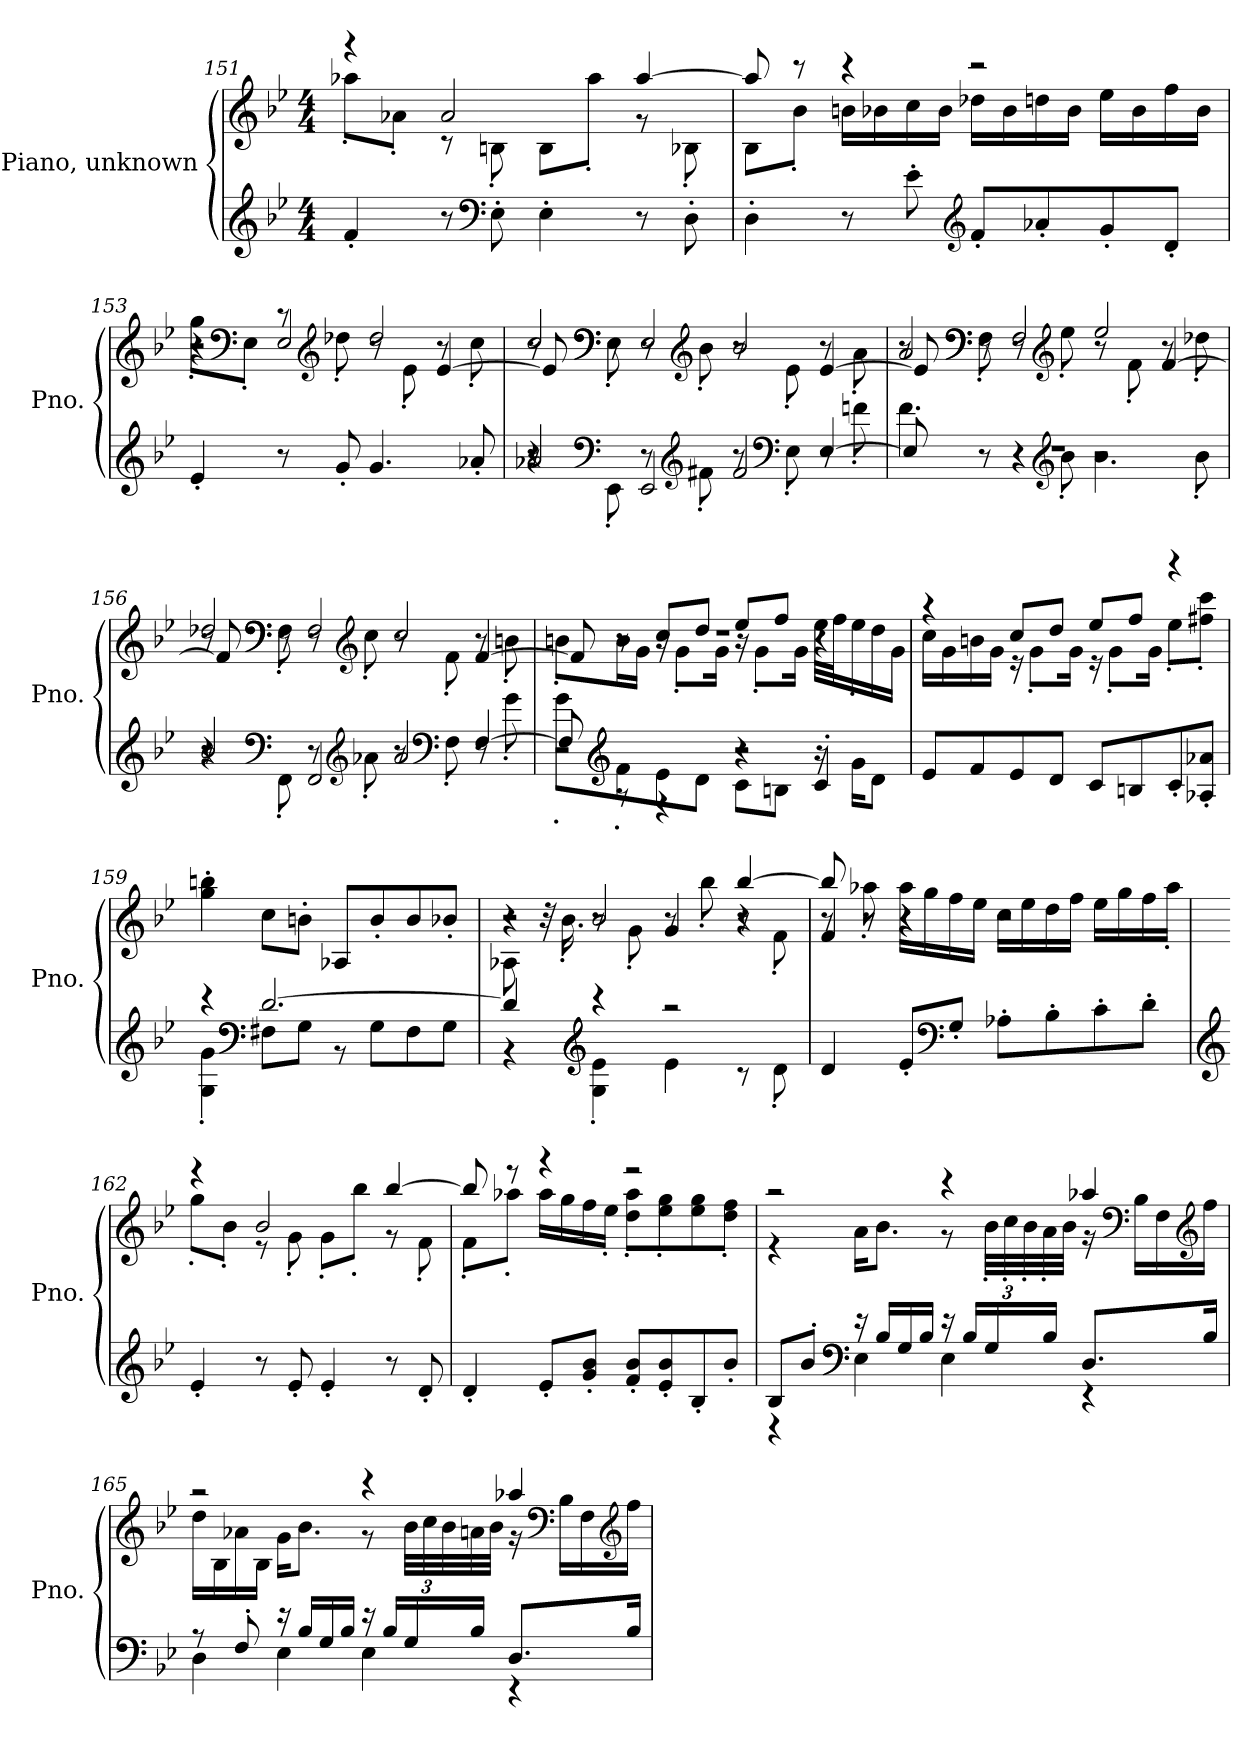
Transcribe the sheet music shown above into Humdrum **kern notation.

**kern	**kern
*part1	*part1
*staff2	*staff1
*I"Piano, unknown	*
*I'Pno.	*
*clefG2	*clefG2
*k[b-e-]	*k[b-e-]
*M4/4	*M4/4
=151	=151
*	*^
4f'/	4r	8aa-X'\L
.	.	8a-X'\J
8r	2a-/	8r
*clefF4	*	*
8E-'\	.	8Bn'\
4E-'\	.	8B\L
.	.	8aa-'\J
8r	[4aa-/	8r
8D'\	.	8B-X'\
!!LO:LB:g=z	!!
=152	=152	=152
4D'\	8aa-/]	8B-\L
.	8r	8b-'\J
8r	4r	16bn\LL
.	.	16b-X\
8e-'\	.	16cc\
.	.	16b-\JJ
*clefG2	*	*
8f'/L	2r	16dd-X\LL
.	.	16b-\
8a-X'/	.	16ddn\
.	.	16b-\JJ
8g'/	.	16ee-\LL
.	.	16b-\
8d'/J	.	16ff\
.	.	16b-\JJ
=153	=153	=153
*	*	*^
4e-'/	2r	8gg'\L	4r
*	*clefF4	*	*
.	.	8E-'\J	.
8r	.	8r	2E-/
*	*clefG2	*	*
8g'/	.	8dd-X'\	.
4.g/	2dd-/	8r	.
.	.	8e-'\	.
.	.	8r	[4e-/
8a-X'/	.	8cc'\	.
!!LO:LB:g=z	!!	!!
=154	=154	=154	=154
*^	*	*	*
*	*^	*	*	*
2a-X/	8r	4r	2cc/	8r	8e-/]
*clefF4	*	*	*clefF4	*	*
.	8EE-'\	.	.	8E-'\	8r
.	8r	2EE-/	.	8r	2E-/
*clefG2	*	*	*clefG2	*	*
.	8f#X'\	.	.	8b-'\	.
2f#/	8r	.	2b-/	8r	.
*clefF4	*	*	*	*	*
.	8E-'\	.	.	8e-'\	.
.	8r	[4E-/	.	8r	[4e-/
.	8fn'\	.	.	8a'\	.
=155	=155	=155	=155	=155	=155
1r	4.f\	8E-/]	2a/	8r	8e-/]
*	*	*	*clefF4	*	*
.	.	8r	.	8F'\	8r
.	.	4r	.	8r	2F/
*clefG2	*	*	*clefG2	*	*
.	8b-'\	.	.	8ee-'\	.
.	4.b-\	2r	2ee-/	8r	.
.	.	.	.	8f'\	.
.	.	.	.	8r	[4f/
.	8b-'\	.	.	8dd-X'\	.
!!LO:PB:g=z	!!	!!
=156	=156	=156	=156	=156	=156
2b-/	8r	4r	2dd-X/	8r	8f/]
*clefF4	*	*	*clefF4	*	*
.	8FF'\	.	.	8F'\	8r
.	8r	2FF/	.	8r	2F/
*clefG2	*	*	*clefG2	*	*
.	8a-X'\	.	.	8cc'\	.
2a-/	8r	.	2cc/	8r	.
*clefF4	*	*	*	*	*
.	8F'\	.	.	8f'\	.
.	8r	[4F/	.	8r	[4f/
.	8g'\	.	.	8bn'\	.
=157	=157	=157	=157	=157	=157
2r	8g'\L	8F/]	1r	8bn'\L	8f/]
*clefG2	*	*	*	*	*
.	8f'\	8r	.	16b\L	8r
.	.	.	.	16g\JJ	.
.	8e-\	4r	.	16r	8cc/L
.	.	.	.	8g'\L	.
.	8d\J	.	.	.	8dd/J
.	.	.	.	16g\Jk	.
4r	8c\L	2r	.	16r	8ee-/L
.	.	.	.	8g'\L	.
.	8Bn\J	.	.	.	8ff/J
.	.	.	.	16g\Jk	.
4c'/	16r	.	.	32ee-\LLL	4r
.	.	.	.	32ff\J	.
.	16g\KL	.	.	16ee-'\	.
.	8d\J	.	.	16dd\	.
.	.	.	.	16g\JJ	.
*v	*v	*v	*	*	*
*	*	*v	*v
!!LO:LB:g=z
=158	=158	=158
8e-/L	4r	16cc\LL
.	.	16g\
8f/	.	16bn\
.	.	16g\JJ
8e-/	8cc/L	16r
.	.	8g'\L
8d/J	8dd/J	.
.	.	16g\Jk
8c/L	8ee-/L	16r
.	.	8g'\L
8Bn/	8ff/J	.
.	.	16g\Jk
8c'/	4r	8ee-'\L
8A-X/' 8a-X/'J	.	8ff#X\' 8ccc\'J
*	*v	*v
=159	=159
*^	*
4r	4G\' 4g\'	4gg\' 4bbn\'
*clefF4	*	*
[2.d/	8F#X\L	8cc\L
.	8G\J	8bn'\J
.	8r	8A-X/L
.	8G\L	8b'/
.	8F#\	8b/
.	8G\J	8b-X'/J
=160	=160	=160
*	*	*^
*	*	*	*^
4d/]	4r	4r	8A-X\	2r
.	.	.	32r	.
.	.	.	16.b-'\	.
*clefG2	*	*	*	*
4r	4G\' 4e-\'	2b-/	8r	.
.	.	.	8g'\	.
2r	4e-\	.	8r	4g/
.	.	.	8bb-'\	.
.	8r	[4bb-/	8r	4r
.	8d'\	.	8f'\	.
*v	*v	*	*	*
!!LO:LB:g=z	!!	!!
=161	=161	=161	=161
4d/	8bb-/]	8r	4f/
.	8r	8aa-X'\	.
8e-'/L	4r	16aa-\LL	4r
.	.	16gg\	.
*clefF4	*	*	*
8G'/J	.	16ff\	.
.	.	16ee-\JJ	.
8A-X'\L	2r	16cc\LL	2r
.	.	16ee-\	.
8B-'\	.	16dd\	.
.	.	16ff\JJ	.
8c'\	.	16ee-\LL	.
.	.	16gg\	.
8d'\J	.	16ff\	.
.	.	16aa-'\JJ	.
*	*v	*v	*v
=162	=162
*clefG2	*
*	*^
4e-'/	4r	8gg'\L
.	.	8b-'\J
8r	2b-/	8r
8e-'/	.	8g'\
4e-'/	.	8g'\L
.	.	8bb-'\J
8r	[4bb-/	8r
8d'/	.	8f'\
=163	=163	=163
4d'/	8bb-/]	8f'\L
.	8r	8aa-X'\J
8e-'/L	4r	16aa-\LL
.	.	16gg\
8g/' 8b-/'J	.	16ff\
.	.	16ee-'\JJ
8f/' 8b-/'L	2r	8dd\' 8aa-\'L
8e-/' 8b-/'	.	8ee-\' 8gg\'
8B-'/	.	8ee-\ 8gg\
8b-'/J	.	8dd\' 8ff\'J
!!LO:LB:g=z	!!
=164	=164	=164
*^	*	*
8B-/L	4r	2r	4r
8b-'/J	.	.	.
*clefF4	*	*	*
16r	4E-\	.	16a\KL
16B-/LL	.	.	8.b-\J
16G/	.	.	.
16B-/JJ	.	.	.
16r	4E-\	4r	8r
16B-/LL	.	.	.
*	*	*	*Xbrackettup
16G/	.	.	48b-'\LLL
.	.	.	48cc'\
.	.	.	48b-'\
16B-/JJ	.	.	32a'\
.	.	.	32b-\JJJ
8.D/L	4r	4aa-X/	16r
*	*	*clefF4	*
.	.	.	16B-\LL
.	.	.	16F\
*	*	*clefG2	*
16B-/Jk	.	.	16ff\JJ
!!LO:LB:g=z	!!
=165	=165	=165	=165
8r	4D\	2r	16dd\LL
.	.	.	16B-\
8F'/	.	.	16a-X\
.	.	.	16B-\JJ
16r	4E-\	.	16g\KL
16B-/LL	.	.	8.b-\J
16G/	.	.	.
16B-/JJ	.	.	.
16r	4E-\	4r	8r
16B-/LL	.	.	.
16G/	.	.	48b-\LLL
.	.	.	48cc\
.	.	.	48b-\
16B-/JJ	.	.	32an\
.	.	.	32b-\JJJ
8.D/L	4r	4aa-X/	16r
*	*	*clefF4	*
.	.	.	16B-\LL
.	.	.	16F\
*	*	*clefG2	*
16B-/Jk	.	.	16ff\JJ
*v	*v	*	*
*	*v	*v
=	=
*-	*-
